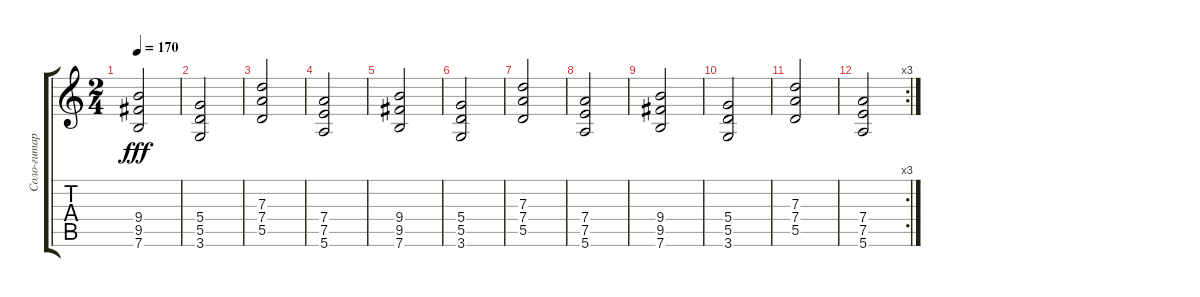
\track ("Соло-гитара" "Соло-гитар") {instrument electricguitarjazz}
\staff {score tabs}
\tuning (E4 B3 G3 D3 A2 E2) {hide}
\ts (2 4)
\tempo 170
\clef g2
\ks c
(9.4 9.5 7.6).2{dy fff} |
(5.4 5.5 3.6).2 |
(7.3 7.4 5.5).2 |
(7.4 7.5 5.6).2 |
(9.4 9.5 7.6).2 |
(5.4 5.5 3.6).2 |
(7.3 7.4 5.5).2 |
(7.4 7.5 5.6).2 |
(9.4 9.5 7.6).2 |
(5.4 5.5 3.6).2 |
(7.3 7.4 5.5).2 |
\rc 3
(7.4 7.5 5.6).2
